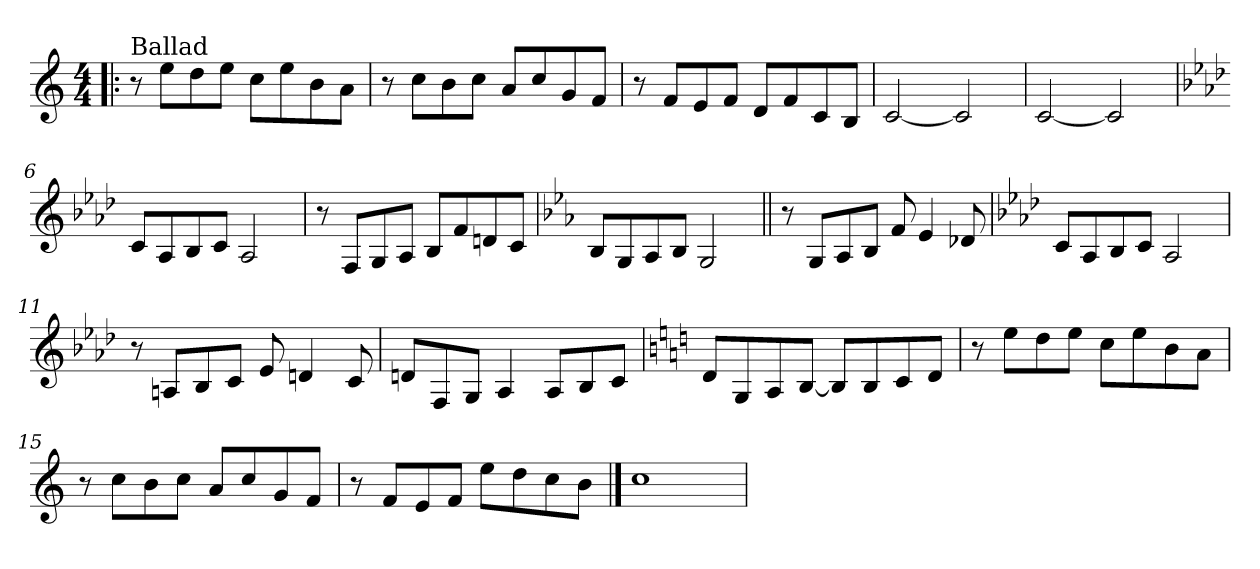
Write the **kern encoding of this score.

**kern
*part1
*staff1
*clefG2
*k[]
*C:
*M4/4
=1!|:
!LO:TX:a:t=Ballad
8r
8ee\L
8dd\
8ee\J
8cc\L
8ee\
8b\
8a\J
=2
8r
8cc\L
8b\
8cc\J
8a/L
8cc/
8g/
8f/J
=3
8r
8f/L
8e/
8f/J
8d/L
8f/
8c/
8B/J
=4
[2c/
2c/]
=5
[2c/
2c/]
!!LO:LB:g=z
=6
*k[b-e-a-d-]
*A-:
8c/L
8A-/
8B-/
8c/J
2A-/
=7
8r
8F/L
8G/
8A-/J
8B-/L
8f/
8dn/
8c/J
=8
*k[b-e-a-]
*E-:
8B-/L
8G/
8A-/
8B-/J
2G/
=9||
8r
8G/L
8A-/
8B-/J
8f/
4e-/
8d-X/
!!LO:LB:g=z
=10
*k[b-e-a-d-]
*A-:
8c/L
8A-/
8B-/
8c/J
2A-/
=11
8r
8An/L
8B-/
8c/J
8e-/
4dn/
8c/
=12
8dn/L
8F/
8G/J
4A-/
8A-/L
8B-/
8c/J
=13
*k[]
*C:
8d/L
8G/
8A/
[8B/J
8B/L]
8B/
8c/
8d/J
!!LO:LB:g=z
=14
8r
8ee\L
8dd\
8ee\J
8cc\L
8ee\
8b\
8a\J
=15
8r
8cc\L
8b\
8cc\J
8a/L
8cc/
8g/
8f/J
=16
8r
8f/L
8e/
8f/J
8ee\L
8dd\
8cc\
8b\J
==17
1cc
=
*-
